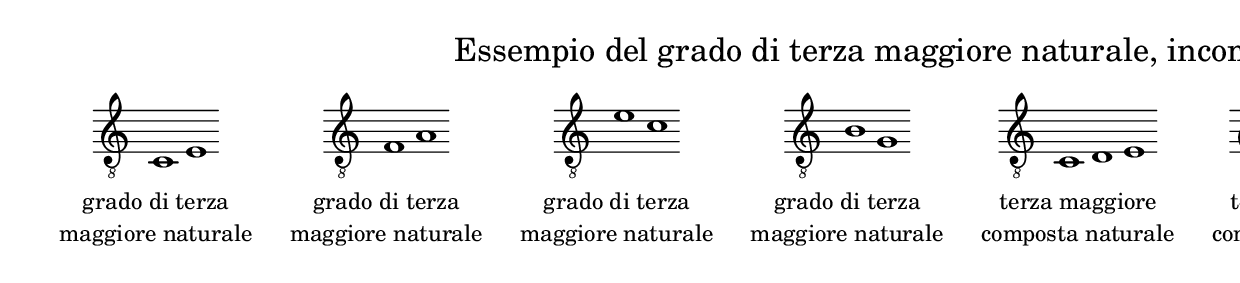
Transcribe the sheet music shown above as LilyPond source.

\version "2.22.2"

% Auto generated file

\header {
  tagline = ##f
}

dot = {
   \once \override Script.add-stem-support = ##f
   \once \override Script.toward-stem-shift = 0
   \once \override Script.skyline-horizontal-padding = 0
   \once \override Script.direction = 1
   \once \override Script.font-size = 1
}

\markup {
  \center-column {
    \line {
      \center-align
      \fontsize#3 { \concat { \normal-text "Essempio del grado di terza maggiore naturale, incomposto e composto"} }
    }
    \null
    \line {
      \center-column {

        \line {
          \score {
            <<
              \new Staff \with { instrumentName = ""} {
                \override Staff.TimeSignature.stencil = ##f
                \override Staff.NoteHead.style = #'baroque
                \accidentalStyle Score.forget
                \override Rest.style = #'default
                \override NoteHead.style = #'default
                \cadenzaOn
                \clef "treble_8"
                \key c #`((0 . ,NATURAL) (1 . ,NATURAL) (2 . ,NATURAL)
                          (3 . ,NATURAL) (4 . ,NATURAL) (5 . ,NATURAL)
                          (6 . ,NATURAL))  c1   e1  
                \cadenzaOff
              }
            >>
            \layout {
              \context {
                \Score
                \override SpacingSpanner.common-shortest-duration = #(ly:make-moment 1)
              }
            }
          }
        }
        \null
        \line {
          \left-align {  \normal-text "grado di terza" }
        }
        \line {
          \left-align {  \normal-text "maggiore naturale" }
        }

      }
      \hspace #3 
      \center-column {

        \line {
          \score {
            <<
              \new Staff \with { instrumentName = ""} {
                \override Staff.TimeSignature.stencil = ##f
                \override Staff.NoteHead.style = #'baroque
                \accidentalStyle Score.forget
                \override Rest.style = #'default
                \override NoteHead.style = #'default
                \cadenzaOn
                \clef "treble_8"
                \key c #`((0 . ,NATURAL) (1 . ,NATURAL) (2 . ,NATURAL)
                          (3 . ,NATURAL) (4 . ,NATURAL) (5 . ,NATURAL)
                          (6 . ,NATURAL))  f1   a1  
                \cadenzaOff
              }
            >>
            \layout {
              \context {
                \Score
                \override SpacingSpanner.common-shortest-duration = #(ly:make-moment 1)
              }
            }
          }
        }
        \null
        \line {
          \left-align {  \normal-text "grado di terza" }
        }
        \line {
          \left-align {  \normal-text "maggiore naturale" }
        }

      }
      \hspace #3 
      \center-column {

        \line {
          \score {
            <<
              \new Staff \with { instrumentName = ""} {
                \override Staff.TimeSignature.stencil = ##f
                \override Staff.NoteHead.style = #'baroque
                \accidentalStyle Score.forget
                \override Rest.style = #'default
                \override NoteHead.style = #'default
                \cadenzaOn
                \clef "treble_8"
                \key c #`((0 . ,NATURAL) (1 . ,NATURAL) (2 . ,NATURAL)
                          (3 . ,NATURAL) (4 . ,NATURAL) (5 . ,NATURAL)
                          (6 . ,NATURAL))  e'1   c'1  
                \cadenzaOff
              }
            >>
            \layout {
              \context {
                \Score
                \override SpacingSpanner.common-shortest-duration = #(ly:make-moment 1)
              }
            }
          }
        }
        \null
        \line {
          \left-align {  \normal-text "grado di terza" }
        }
        \line {
          \left-align {  \normal-text "maggiore naturale" }
        }

      }
      \hspace #3 
      \center-column {

        \line {
          \score {
            <<
              \new Staff \with { instrumentName = ""} {
                \override Staff.TimeSignature.stencil = ##f
                \override Staff.NoteHead.style = #'baroque
                \accidentalStyle Score.forget
                \override Rest.style = #'default
                \override NoteHead.style = #'default
                \cadenzaOn
                \clef "treble_8"
                \key c #`((0 . ,NATURAL) (1 . ,NATURAL) (2 . ,NATURAL)
                          (3 . ,NATURAL) (4 . ,NATURAL) (5 . ,NATURAL)
                          (6 . ,NATURAL))  b1   g1  
                \cadenzaOff
              }
            >>
            \layout {
              \context {
                \Score
                \override SpacingSpanner.common-shortest-duration = #(ly:make-moment 1)
              }
            }
          }
        }
        \null
        \line {
          \left-align {  \normal-text "grado di terza" }
        }
        \line {
          \left-align {  \normal-text "maggiore naturale" }
        }

      }
      \hspace #3 
      \center-column {

        \line {
          \score {
            <<
              \new Staff \with { instrumentName = ""} {
                \override Staff.TimeSignature.stencil = ##f
                \override Staff.NoteHead.style = #'baroque
                \accidentalStyle Score.forget
                \override Rest.style = #'default
                \override NoteHead.style = #'default
                \cadenzaOn
                \clef "treble_8"
                \key c #`((0 . ,NATURAL) (1 . ,NATURAL) (2 . ,NATURAL)
                          (3 . ,NATURAL) (4 . ,NATURAL) (5 . ,NATURAL)
                          (6 . ,NATURAL))  c1   d1   e1  
                \cadenzaOff
              }
            >>
            \layout {
              \context {
                \Score
                \override SpacingSpanner.common-shortest-duration = #(ly:make-moment 1)
              }
            }
          }
        }
        \null
        \line {
          \left-align {  \normal-text "terza maggiore" }
        }
        \line {
          \left-align {  \normal-text "composta naturale" }
        }

      }
      \hspace #3 
      \center-column {

        \line {
          \score {
            <<
              \new Staff \with { instrumentName = ""} {
                \override Staff.TimeSignature.stencil = ##f
                \override Staff.NoteHead.style = #'baroque
                \accidentalStyle Score.forget
                \override Rest.style = #'default
                \override NoteHead.style = #'default
                \cadenzaOn
                \clef "treble_8"
                \key c #`((0 . ,NATURAL) (1 . ,NATURAL) (2 . ,NATURAL)
                          (3 . ,NATURAL) (4 . ,NATURAL) (5 . ,NATURAL)
                          (6 . ,NATURAL))  f1   g1   a1  
                \cadenzaOff
              }
            >>
            \layout {
              \context {
                \Score
                \override SpacingSpanner.common-shortest-duration = #(ly:make-moment 1)
              }
            }
          }
        }
        \null
        \line {
          \left-align {  \normal-text "terza maggiore" }
        }
        \line {
          \left-align {  \normal-text "composta naturale" }
        }

      }
      \hspace #3 
      \center-column {

        \line {
          \score {
            <<
              \new Staff \with { instrumentName = ""} {
                \override Staff.TimeSignature.stencil = ##f
                \override Staff.NoteHead.style = #'baroque
                \accidentalStyle Score.forget
                \override Rest.style = #'default
                \override NoteHead.style = #'default
                \cadenzaOn
                \clef "treble_8"
                \key c #`((0 . ,NATURAL) (1 . ,NATURAL) (2 . ,NATURAL)
                          (3 . ,NATURAL) (4 . ,NATURAL) (5 . ,NATURAL)
                          (6 . ,NATURAL))  e'1   d'1   c'1  
                \cadenzaOff
              }
            >>
            \layout {
              \context {
                \Score
                \override SpacingSpanner.common-shortest-duration = #(ly:make-moment 1)
              }
            }
          }
        }
        \null
        \line {
          \left-align {  \normal-text "terza maggiore" }
        }
        \line {
          \left-align {  \normal-text "composta naturale" }
        }

      }
      \hspace #3 
      \center-column {

        \line {
          \score {
            <<
              \new Staff \with { instrumentName = ""} {
                \override Staff.TimeSignature.stencil = ##f
                \override Staff.NoteHead.style = #'baroque
                \accidentalStyle Score.forget
                \override Rest.style = #'default
                \override NoteHead.style = #'default
                \cadenzaOn
                \clef "treble_8"
                \key c #`((0 . ,NATURAL) (1 . ,NATURAL) (2 . ,NATURAL)
                          (3 . ,NATURAL) (4 . ,NATURAL) (5 . ,NATURAL)
                          (6 . ,NATURAL))  b1   a1   g1  
                \cadenzaOff
              }
            >>
            \layout {
              \context {
                \Score
                \override SpacingSpanner.common-shortest-duration = #(ly:make-moment 1)
              }
            }
          }
        }
        \null
        \line {
          \left-align {  \normal-text "terza maggiore" }
        }
        \line {
          \left-align {  \normal-text "composta naturale" }
        }

      }
      \hspace #3 

    }
  }
}